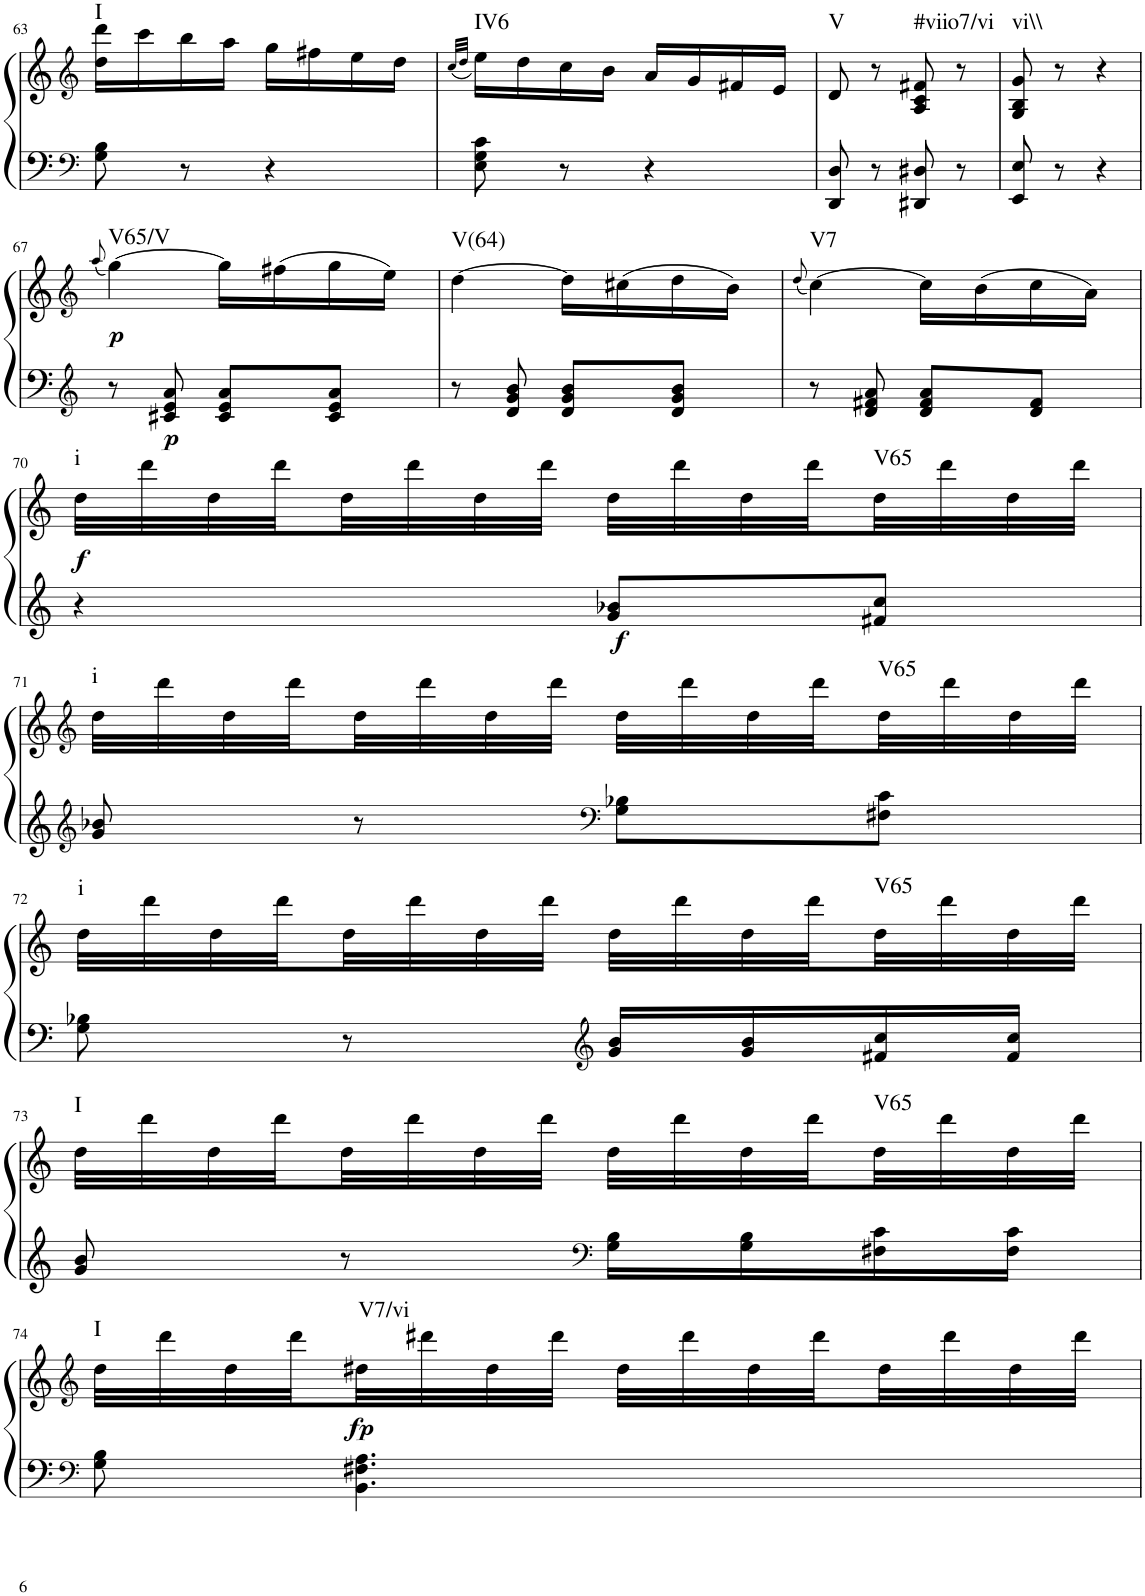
**kern	**kern	**dynam	**harte
*part1	*part1	*part1	*part1
*staff2	*staff1	*staff1/2	*
*I"Klavier linke Hand	*	*	*
!!LO:PB:g=z
*clefF4	*clefG2	*	*
*k[]	*k[]	*	*
*M2/4	*M2/4	*	*
=63	=63	=63	=63
!	!	!	!LO:H:kt=I
8G\ 8B\	16dd\ 16ddd\LL	.	N
.	16ccc\	.	.
8r	16bb\	.	.
.	16aa\JJ	.	.
4r	16gg\LL	.	.
.	16ff#X\	.	.
.	16ee\	.	.
.	16dd\JJ	.	.
=64	=64	=64	=64
.	(32qcc/LLL	.	.
.	32qdd/JJJ	.	.
!	!	!	!LO:H:kt=IV6
8E\ 8G\ 8c\	16ee\LL)	.	N
.	16dd\	.	.
8r	16cc\	.	.
.	16b\JJ	.	.
4r	16a/LL	.	.
.	16g/	.	.
.	16f#X/	.	.
.	16e/JJ	.	.
=65	=65	=65	=65
!	!	!	!LO:H:kt=V
8DD/ 8D/	8d/	.	N
8r	8r	.	.
!	!	!	!LO:H:kt=#viio7/vi
8DD#X/ 8D#X/	8A/ 8c/ 8f#X/	.	N
8r	8r	.	.
=66	=66	=66	=66
!	!	!	!LO:H:kt=vi\\
8EE/ 8E/	8G/ 8B/ 8g/	.	N
8r	8r	.	.
4r	4r	.	.
!!LO:LB:g=z
=67	=67	=67	=67
*clefG2	*clefG2	*	*
.	(8qaa/	.	.
!	!	!LO:DY:b	!LO:H:kt=V65/V
8r	[4gg\)	p	N
!	!	!LO:DY:b=2	!
8c#X/ 8e/ 8a/	.	p	.
8c#/ 8e/ 8a/L	16gg\LL]	.	.
.	(16ff#X\	.	.
8c#/ 8e/ 8a/J	16gg\	.	.
.	16ee\JJ)	.	.
=68	=68	=68	=68
!	!	!	!LO:H:kt=V(64)
8r	[4dd\	.	N
8d/ 8g/ 8b/	.	.	.
8d/ 8g/ 8b/L	16dd\LL]	.	.
.	(16cc#X\	.	.
8d/ 8g/ 8b/J	16dd\	.	.
.	16b\JJ)	.	.
=69	=69	=69	=69
.	(8qdd/	.	.
!	!	!	!LO:H:kt=V7
8r	[4cc\)	.	N
8d/ 8f#X/ 8a/	.	.	.
8d/ 8f#/ 8a/L	16cc\LL]	.	.
.	(16b\	.	.
8d/ 8f#/J	16cc\	.	.
.	16a\JJ)	.	.
!!LO:LB:g=z
=70	=70	=70	=70
!	!	!LO:DY:b	!LO:H:kt=i
4r	32dd\LLL	f	N
.	32ddd\	.	.
.	32dd\	.	.
.	32ddd\	.	.
.	32dd\	.	.
.	32ddd\	.	.
.	32dd\	.	.
.	32ddd\JJJ	.	.
!	!	!LO:DY:b=2	!
8g/ 8b-X/L	32dd\LLL	f	.
.	32ddd\	.	.
.	32dd\	.	.
.	32ddd\	.	.
!	!	!	!LO:H:kt=V65
8f#X/ 8cc/J	32dd\	.	N
.	32ddd\	.	.
.	32dd\	.	.
.	32ddd\JJJ	.	.
!!LO:LB:g=z
=71	=71	=71	=71
*clefG2	*clefG2	*	*
!	!	!	!LO:H:kt=i
8g/ 8b-X/	32dd\LLL	.	N
.	32ddd\	.	.
.	32dd\	.	.
.	32ddd\	.	.
8r	32dd\	.	.
.	32ddd\	.	.
.	32dd\	.	.
.	32ddd\JJJ	.	.
*clefF4	*	*	*
8G\ 8B-X\L	32dd\LLL	.	.
.	32ddd\	.	.
.	32dd\	.	.
.	32ddd\	.	.
!	!	!	!LO:H:kt=V65
8F#X\ 8c\J	32dd\	.	N
.	32ddd\	.	.
.	32dd\	.	.
.	32ddd\JJJ	.	.
!!LO:LB:g=z
=72	=72	=72	=72
!	!	!	!LO:H:kt=i
8G\ 8B-X\	32dd\LLL	.	N
.	32ddd\	.	.
.	32dd\	.	.
.	32ddd\	.	.
8r	32dd\	.	.
.	32ddd\	.	.
.	32dd\	.	.
.	32ddd\JJJ	.	.
*clefG2	*	*	*
16g/ 16b/LL	32dd\LLL	.	.
.	32ddd\	.	.
16g/ 16b/	32dd\	.	.
.	32ddd\	.	.
!	!	!	!LO:H:kt=V65
16f#X/ 16cc/	32dd\	.	N
.	32ddd\	.	.
16f#/ 16cc/JJ	32dd\	.	.
.	32ddd\JJJ	.	.
!!LO:LB:g=z
=73	=73	=73	=73
!	!	!	!LO:H:kt=I
8g/ 8b/	32dd\LLL	.	N
.	32ddd\	.	.
.	32dd\	.	.
.	32ddd\	.	.
8r	32dd\	.	.
.	32ddd\	.	.
.	32dd\	.	.
.	32ddd\JJJ	.	.
*clefF4	*	*	*
16G\ 16B\LL	32dd\LLL	.	.
.	32ddd\	.	.
16G\ 16B\	32dd\	.	.
.	32ddd\	.	.
!	!	!	!LO:H:kt=V65
16F#X\ 16c\	32dd\	.	N
.	32ddd\	.	.
16F#\ 16c\JJ	32dd\	.	.
.	32ddd\JJJ	.	.
!!LO:LB:g=z
=74	=74	=74	=74
*clefF4	*clefG2	*	*
!	!	!	!LO:H:kt=I
8G\ 8B\	32dd\LLL	.	N
.	32ddd\	.	.
.	32dd\	.	.
.	32ddd\	.	.
!	!	!LO:DY:b	!LO:H:kt=V7/vi
4.BB\ 4.F#X\ 4.A\	32dd#X\	fp	N
.	32ddd#X\	.	.
.	32dd#\	.	.
.	32ddd#\JJJ	.	.
.	32dd#\LLL	.	.
.	32ddd#\	.	.
.	32dd#\	.	.
.	32ddd#\	.	.
.	32dd#\	.	.
.	32ddd#\	.	.
.	32dd#\	.	.
.	32ddd#\JJJ	.	.
=	=	=	=
*-	*-	*-	*-
